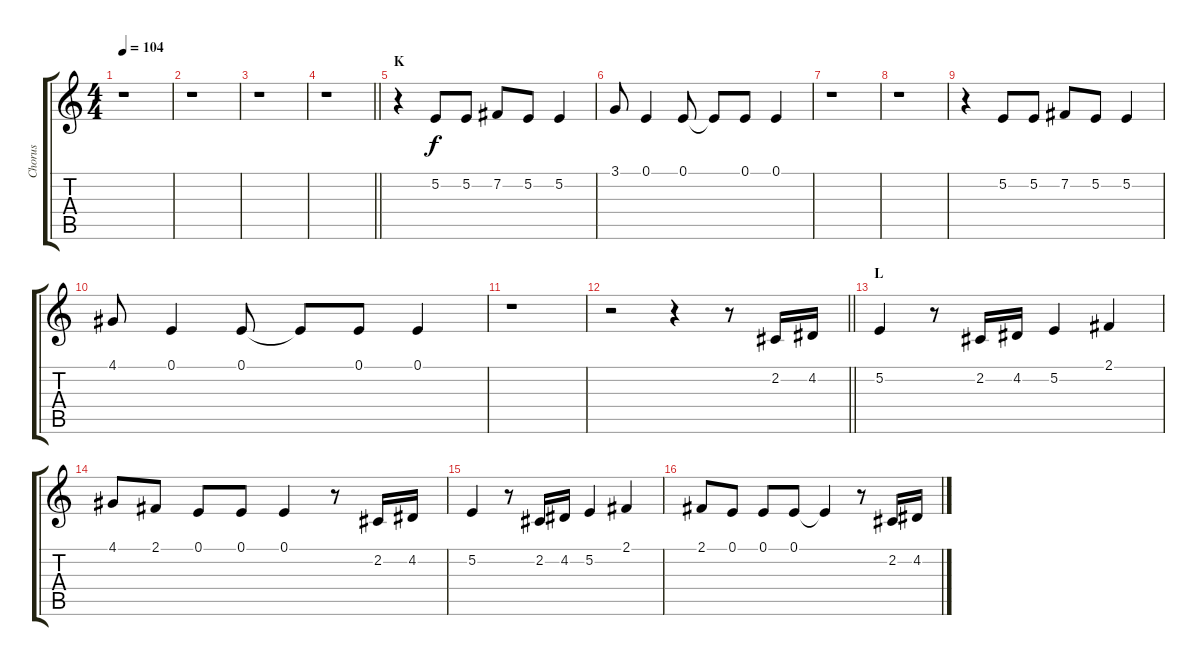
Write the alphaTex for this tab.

\track ("Chorus" "Chorus") {instrument tenorsax}
\staff {score tabs}
\tuning (E4 B3 G3 D3 A2 E2) {hide}
\ts (4 4)
\tempo 104
\clef g2
\ks c
r.1{dy f} |
r.1 |
r.1 |
\barLineRight lightlight
r.1 |
\section ("" "K")
r.4 5.2.8 5.2.8 7.2.8 5.2.8 5.2.4 |
3.1.8 0.1.4 0.1.8 0.1{t}.8 0.1.8 0.1.4 |
r.1 |
r.1 |
r.4 5.2.8 5.2.8 7.2.8 5.2.8 5.2.4 |
4.1.8 0.1.4 0.1.8 0.1{t}.8 0.1.8 0.1.4 |
r.1 |
\barLineRight lightlight
r.2 r.4 r.8 2.2.16 4.2.16 |
\section ("" "L")
5.2.4 r.8 2.2.16 4.2.16 5.2.4 2.1.4 |
4.1.8 2.1.8 0.1.8 0.1.8 0.1.4 r.8 2.2.16 4.2.16 |
5.2.4 r.8 2.2.16 4.2.16 5.2.4 2.1.4 |
2.1.8 0.1.8 0.1.8 0.1.8 0.1{t}.4 r.8 2.2.16 4.2.16
